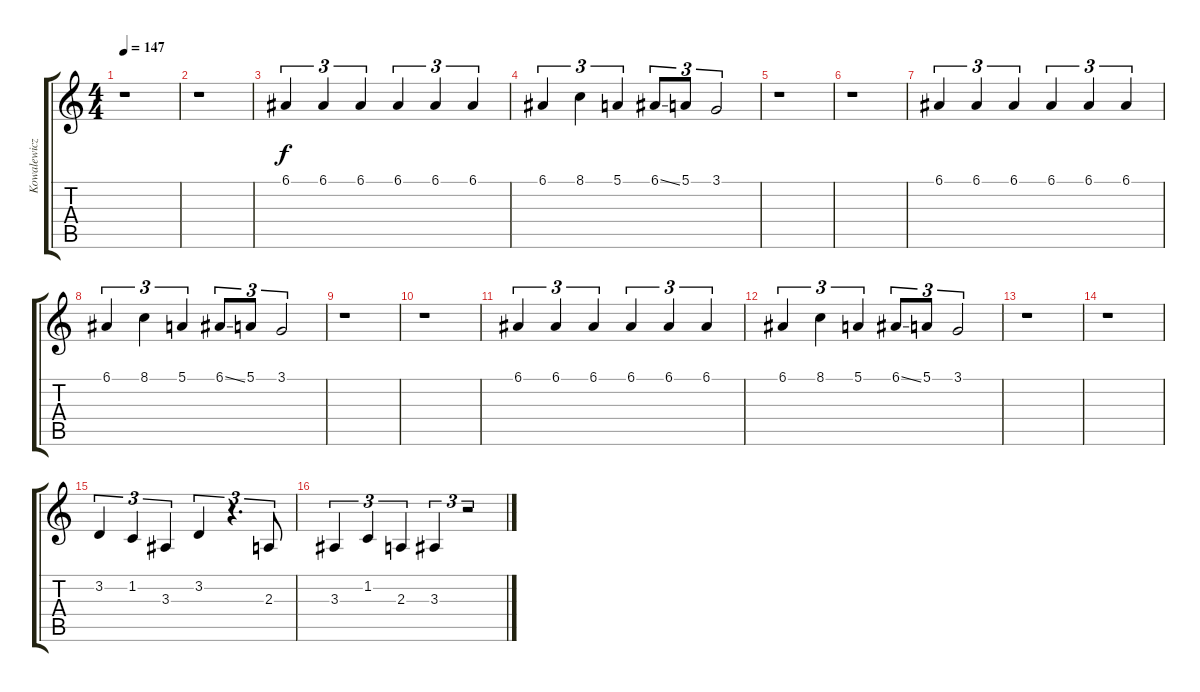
\track ("Kowalewicz " "Kowalewicz") {instrument lead2sawtooth}
\staff {score tabs}
\tuning (E4 B3 G3 D3 A2 D2) {hide}
\ts (4 4)
\tempo 147
\clef g2
\ks c
r.1{dy f} |
r.1 |
6.1.4{tu (3 2)} 6.1.4{tu (3 2)} 6.1.4{tu (3 2)} 6.1.4{tu (3 2)} 6.1.4{tu (3 2)} 6.1.4{tu (3 2)} |
6.1.4{tu (3 2)} 8.1.4{tu (3 2)} 5.1.4{tu (3 2)} 6.1{ss}.8{tu (3 2)} 5.1.8{tu (3 2)} 3.1.2{tu (3 2)} |
r.1 |
r.1 |
6.1.4{tu (3 2)} 6.1.4{tu (3 2)} 6.1.4{tu (3 2)} 6.1.4{tu (3 2)} 6.1.4{tu (3 2)} 6.1.4{tu (3 2)} |
6.1.4{tu (3 2)} 8.1.4{tu (3 2)} 5.1.4{tu (3 2)} 6.1{ss}.8{tu (3 2)} 5.1.8{tu (3 2)} 3.1.2{tu (3 2)} |
r.1 |
r.1 |
6.1.4{tu (3 2)} 6.1.4{tu (3 2)} 6.1.4{tu (3 2)} 6.1.4{tu (3 2)} 6.1.4{tu (3 2)} 6.1.4{tu (3 2)} |
6.1.4{tu (3 2)} 8.1.4{tu (3 2)} 5.1.4{tu (3 2)} 6.1{ss}.8{tu (3 2)} 5.1.8{tu (3 2)} 3.1.2{tu (3 2)} |
r.1 |
r.1 |
3.2.4{tu (3 2)} 1.2.4{tu (3 2)} 3.3.4{tu (3 2)} 3.2.4{tu (3 2)} r.4{d tu (3 2)} 2.3.8{tu (3 2)} |
3.3.4{tu (3 2)} 1.2.4{tu (3 2)} 2.3.4{tu (3 2)} 3.3.4{tu (3 2)} r.2{tu (3 2)}
